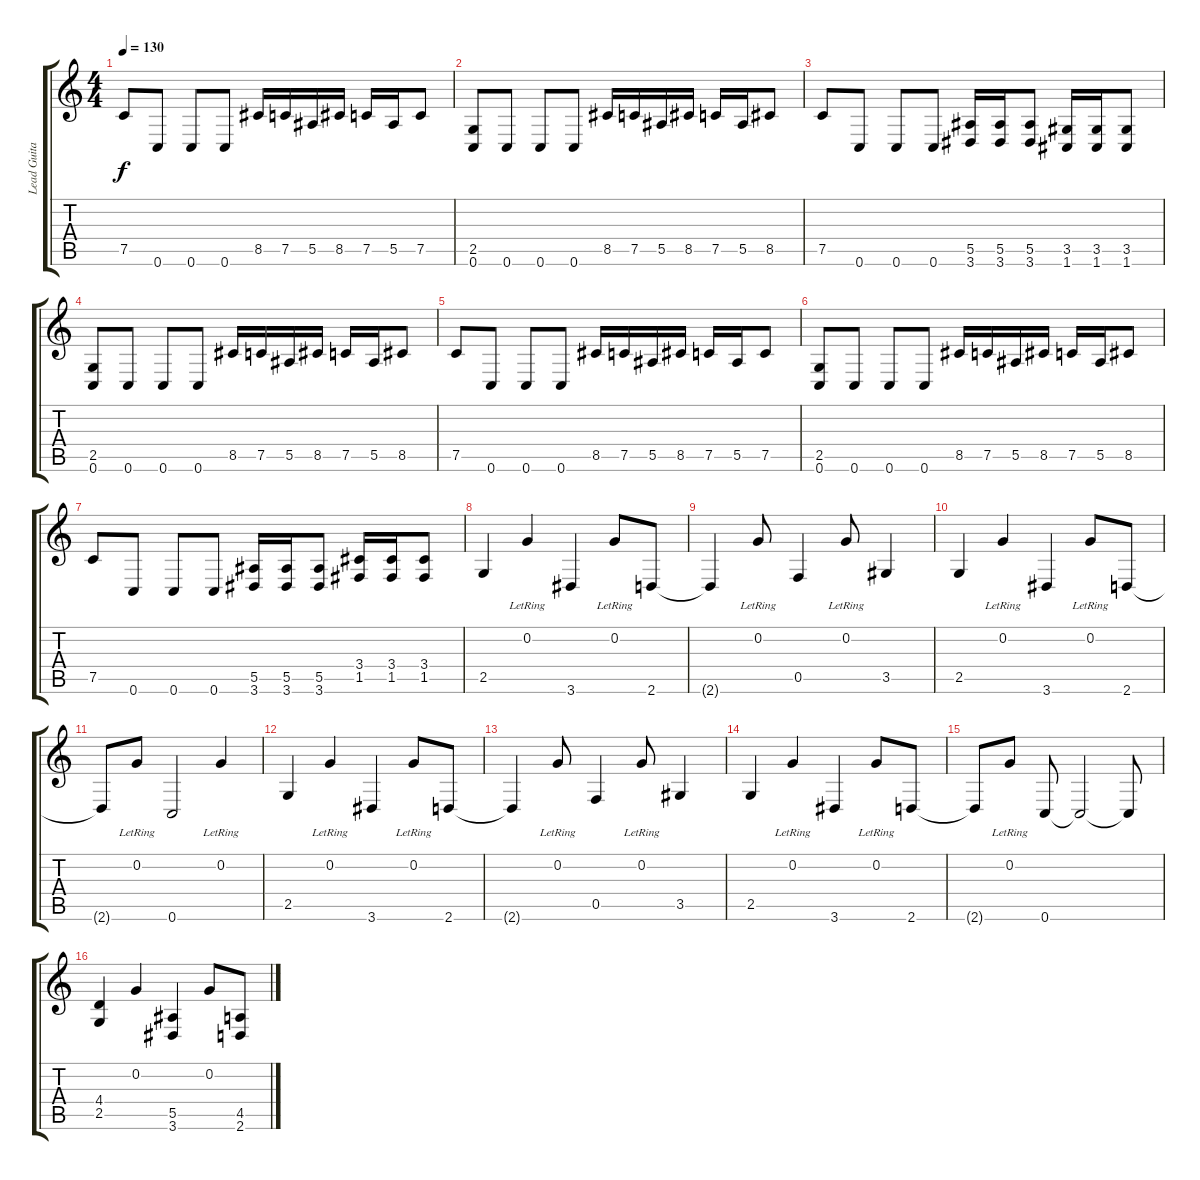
\track ("Lead Guitar" "Lead Guita") {instrument distortionguitar}
\staff {score tabs}
\tuning (C4 G3 Eb3 Bb2 F2 C2) {hide}
\ts (4 4)
\tempo 130
\clef g2
\ks c
7.5.8{dy f} 0.6.8 0.6.8 0.6.8 8.5.16 7.5.16 5.5.16 8.5.16 7.5.16 5.5.16 7.5.8 |
(2.5 0.6).8 0.6.8 0.6.8 0.6.8 8.5.16 7.5.16 5.5.16 8.5.16 7.5.16 5.5.16 8.5.8 |
7.5.8 0.6.8 0.6.8 0.6.8 (5.5 3.6).16 (5.5 3.6).16 (5.5 3.6).8 (3.5 1.6).16 (3.5 1.6).16 (3.5 1.6).8 |
(2.5 0.6).8 0.6.8 0.6.8 0.6.8 8.5.16 7.5.16 5.5.16 8.5.16 7.5.16 5.5.16 8.5.8 |
7.5.8 0.6.8 0.6.8 0.6.8 8.5.16 7.5.16 5.5.16 8.5.16 7.5.16 5.5.16 7.5.8 |
(2.5 0.6).8 0.6.8 0.6.8 0.6.8 8.5.16 7.5.16 5.5.16 8.5.16 7.5.16 5.5.16 8.5.8 |
7.5.8 0.6.8 0.6.8 0.6.8 (5.5 3.6).16 (5.5 3.6).16 (5.5 3.6).8 (3.4 1.5).16 (3.4 1.5).16 (3.4 1.5).8 |
2.5.4{instrument acousticguitarsteel} 0.2{lr}.4 3.6.4 0.2{lr}.8 2.6.8 |
2.6{t}.4 0.2{lr}.8 0.5.4 0.2{lr}.8 3.5.4 |
2.5.4 0.2{lr}.4 3.6.4 0.2{lr}.8 2.6.8 |
2.6{t}.8 0.2{lr}.8 0.6.2 0.2{lr}.4 |
2.5.4 0.2{lr}.4 3.6.4 0.2{lr}.8 2.6.8 |
2.6{t}.4 0.2{lr}.8 0.5.4 0.2{lr}.8 3.5.4 |
2.5.4 0.2{lr}.4 3.6.4 0.2{lr}.8 2.6.8 |
2.6{t}.8 0.2{lr}.8 0.6.8 0.6{t}.2 0.6{t}.8 |
(4.4 2.5).4{instrument distortionguitar} 0.2.4 (5.5 3.6).4 0.2.8 (4.5 2.6).8
